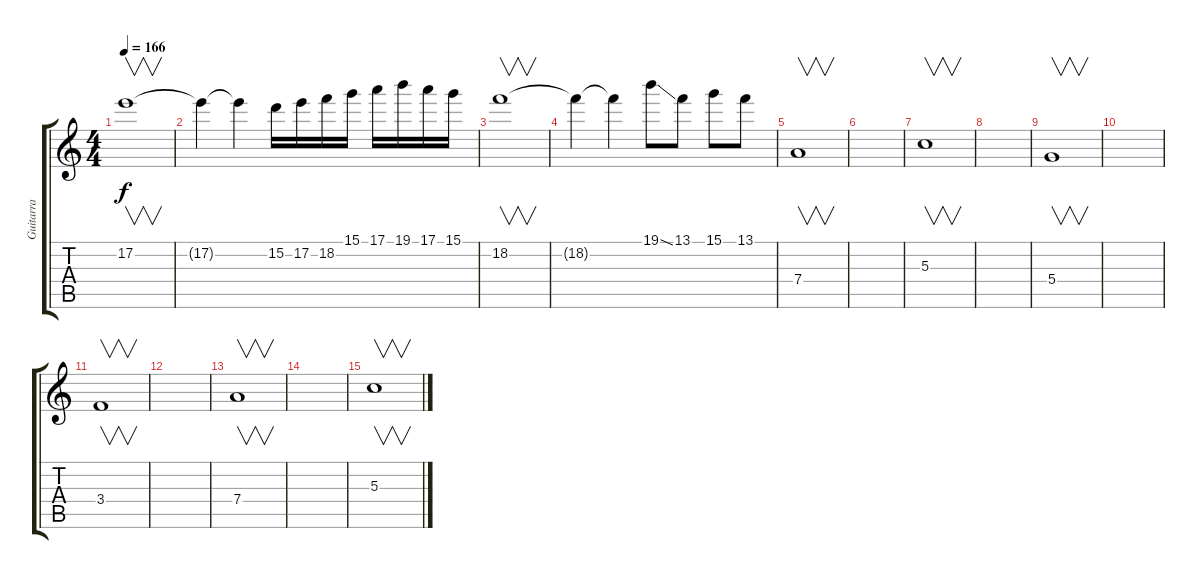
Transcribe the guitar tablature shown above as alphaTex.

\track ("Guitarra" "Guitarra") {instrument distortionguitar}
\staff {score tabs}
\tuning (E4 B3 G3 D3 A2 E2) {hide}
\ts (4 4)
\tempo 166
\clef g2
\ks c
17.2.1{v dy f} |
17.2{t}.4 17.2{t}.4 15.2.16 17.2.16 18.2.16 15.1.16 17.1.16 19.1.16 17.1.16 15.1.16 |
18.2.1{v} |
18.2{t}.4 18.2{t}.4 19.1{ss}.8 13.1.8 15.1.8 13.1.8 |
7.4.1{v} |
|
5.3.1{v} |
|
5.4.1{v} |
|
3.4.1{v} |
|
7.4.1{v} |
|
5.3.1{v}
